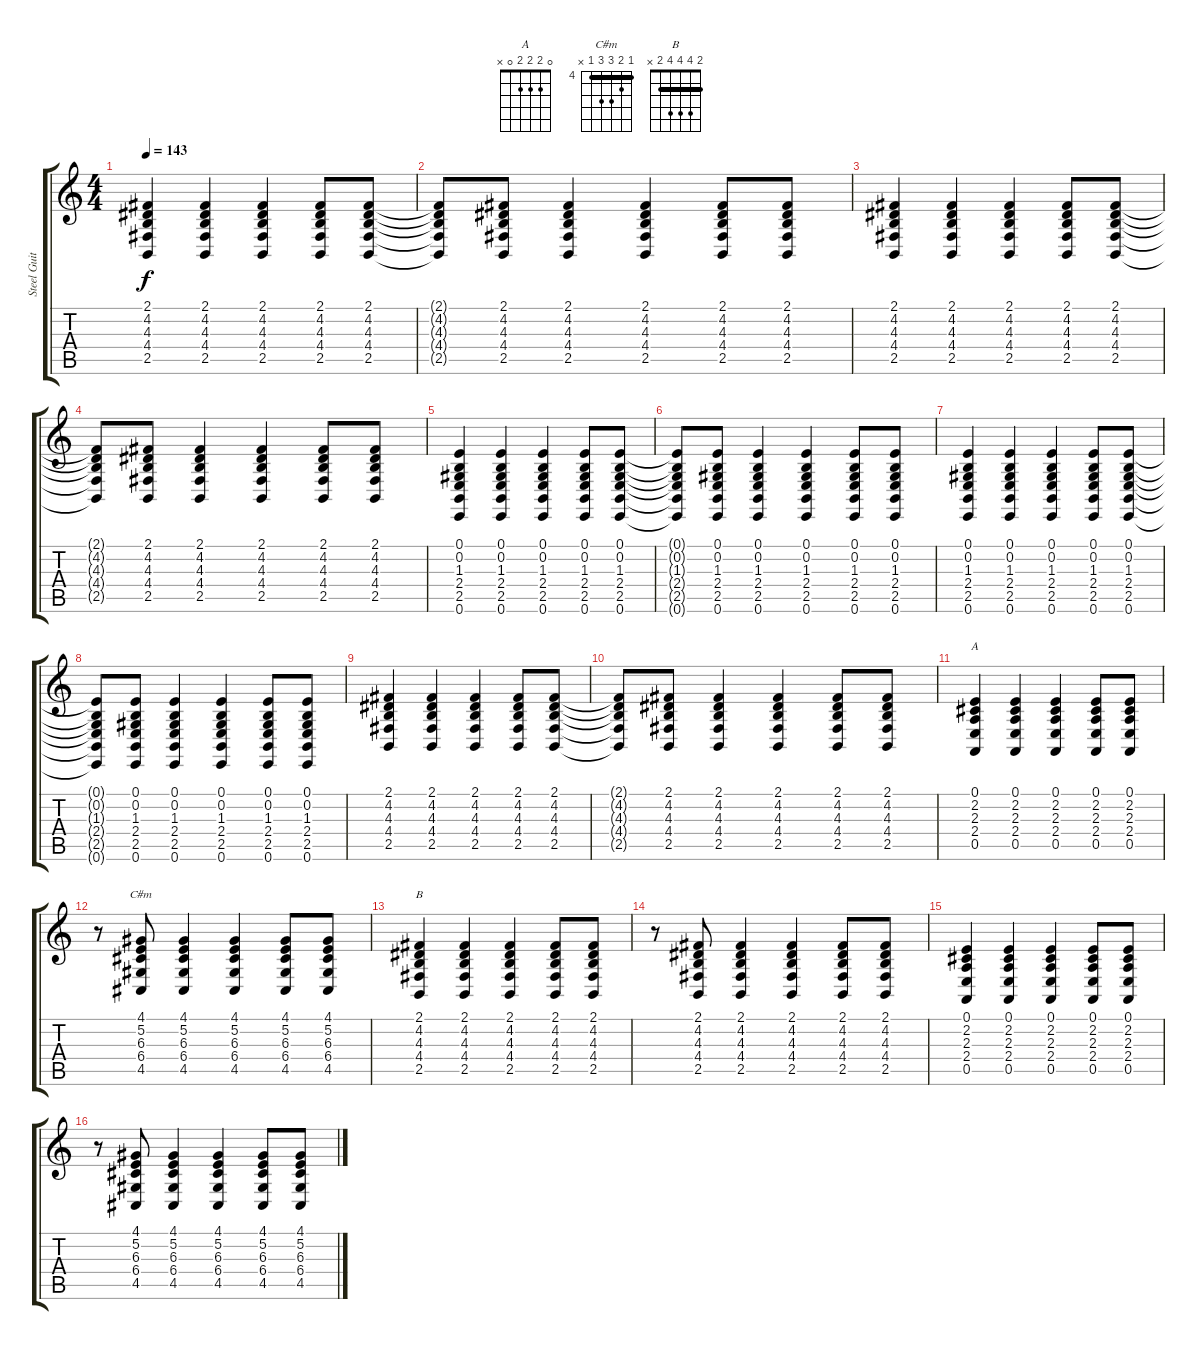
\track ("Steel Guitar" "Steel Guit") {instrument choiraahs}
\staff {score tabs}
\tuning (E4 B3 G3 D3 A2 E2) {hide}
\chord ("A" 0 2 2 2 0 x)
\chord ("C#m" 4 5 6 6 4 x) {firstfret 4 barre 4}
\chord ("B" 2 4 4 4 2 x) {barre 2}
\ts (4 4)
\tempo 143
\clef g2
\ks c
(2.1 4.2 4.3 4.4 2.5).4{dy f} (2.1 4.2 4.3 4.4 2.5).4 (2.1 4.2 4.3 4.4 2.5).4 (2.1 4.2 4.3 4.4 2.5).8 (2.1 4.2 4.3 4.4 2.5).8 |
(2.1{t} 4.2{t} 4.3{t} 4.4{t} 2.5{t}).8 (2.1 4.2 4.3 4.4 2.5).8 (2.1 4.2 4.3 4.4 2.5).4 (2.1 4.2 4.3 4.4 2.5).4 (2.1 4.2 4.3 4.4 2.5).8 (2.1 4.2 4.3 4.4 2.5).8 |
(2.1 4.2 4.3 4.4 2.5).4 (2.1 4.2 4.3 4.4 2.5).4 (2.1 4.2 4.3 4.4 2.5).4 (2.1 4.2 4.3 4.4 2.5).8 (2.1 4.2 4.3 4.4 2.5).8 |
(2.1{t} 4.2{t} 4.3{t} 4.4{t} 2.5{t}).8 (2.1 4.2 4.3 4.4 2.5).8 (2.1 4.2 4.3 4.4 2.5).4 (2.1 4.2 4.3 4.4 2.5).4 (2.1 4.2 4.3 4.4 2.5).8 (2.1 4.2 4.3 4.4 2.5).8 |
(0.1 0.2 1.3 2.4 2.5 0.6).4 (0.1 0.2 1.3 2.4 2.5 0.6).4 (0.1 0.2 1.3 2.4 2.5 0.6).4 (0.1 0.2 1.3 2.4 2.5 0.6).8 (0.1 0.2 1.3 2.4 2.5 0.6).8 |
(0.1{t} 0.2{t} 1.3{t} 2.4{t} 2.5{t} 0.6{t}).8 (0.1 0.2 1.3 2.4 2.5 0.6).8 (0.1 0.2 1.3 2.4 2.5 0.6).4 (0.1 0.2 1.3 2.4 2.5 0.6).4 (0.1 0.2 1.3 2.4 2.5 0.6).8 (0.1 0.2 1.3 2.4 2.5 0.6).8 |
(0.1 0.2 1.3 2.4 2.5 0.6).4 (0.1 0.2 1.3 2.4 2.5 0.6).4 (0.1 0.2 1.3 2.4 2.5 0.6).4 (0.1 0.2 1.3 2.4 2.5 0.6).8 (0.1 0.2 1.3 2.4 2.5 0.6).8 |
(0.1{t} 0.2{t} 1.3{t} 2.4{t} 2.5{t} 0.6{t}).8 (0.1 0.2 1.3 2.4 2.5 0.6).8 (0.1 0.2 1.3 2.4 2.5 0.6).4 (0.1 0.2 1.3 2.4 2.5 0.6).4 (0.1 0.2 1.3 2.4 2.5 0.6).8 (0.1 0.2 1.3 2.4 2.5 0.6).8 |
(2.1 4.2 4.3 4.4 2.5).4 (2.1 4.2 4.3 4.4 2.5).4 (2.1 4.2 4.3 4.4 2.5).4 (2.1 4.2 4.3 4.4 2.5).8 (2.1 4.2 4.3 4.4 2.5).8 |
(2.1{t} 4.2{t} 4.3{t} 4.4{t} 2.5{t}).8 (2.1 4.2 4.3 4.4 2.5).8 (2.1 4.2 4.3 4.4 2.5).4 (2.1 4.2 4.3 4.4 2.5).4 (2.1 4.2 4.3 4.4 2.5).8 (2.1 4.2 4.3 4.4 2.5).8 |
(0.1 2.2 2.3 2.4 0.5).4{ch "A"} (0.1 2.2 2.3 2.4 0.5).4 (0.1 2.2 2.3 2.4 0.5).4 (0.1 2.2 2.3 2.4 0.5).8 (0.1 2.2 2.3 2.4 0.5).8 |
r.8 (4.1 5.2 6.3 6.4 4.5).8{ch "C#m"} (4.1 5.2 6.3 6.4 4.5).4 (4.1 5.2 6.3 6.4 4.5).4 (4.1 5.2 6.3 6.4 4.5).8 (4.1 5.2 6.3 6.4 4.5).8 |
(2.1 4.2 4.3 4.4 2.5).4{ch "B"} (2.1 4.2 4.3 4.4 2.5).4 (2.1 4.2 4.3 4.4 2.5).4 (2.1 4.2 4.3 4.4 2.5).8 (2.1 4.2 4.3 4.4 2.5).8 |
r.8 (2.1 4.2 4.3 4.4 2.5).8 (2.1 4.2 4.3 4.4 2.5).4 (2.1 4.2 4.3 4.4 2.5).4 (2.1 4.2 4.3 4.4 2.5).8 (2.1 4.2 4.3 4.4 2.5).8 |
(0.1 2.2 2.3 2.4 0.5).4 (0.1 2.2 2.3 2.4 0.5).4 (0.1 2.2 2.3 2.4 0.5).4 (0.1 2.2 2.3 2.4 0.5).8 (0.1 2.2 2.3 2.4 0.5).8 |
r.8 (4.1 5.2 6.3 6.4 4.5).8 (4.1 5.2 6.3 6.4 4.5).4 (4.1 5.2 6.3 6.4 4.5).4 (4.1 5.2 6.3 6.4 4.5).8 (4.1 5.2 6.3 6.4 4.5).8
